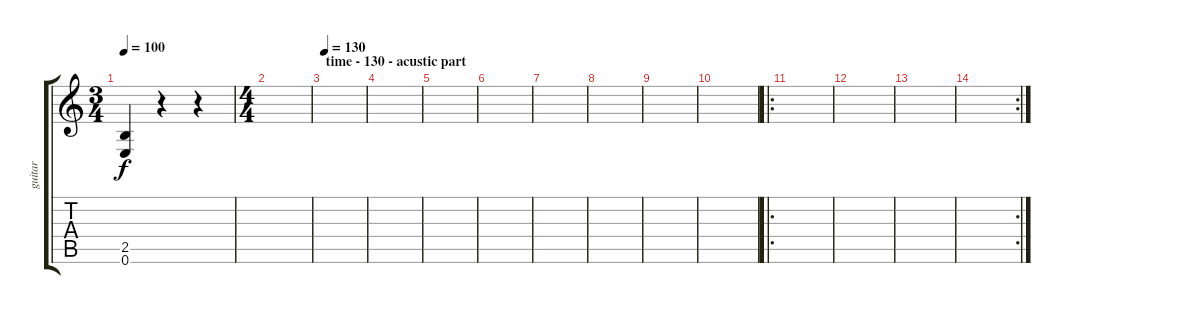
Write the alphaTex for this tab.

\track ("guitar" "guitar") {instrument distortionguitar}
\staff {score tabs}
\tuning (E4 B3 G3 D3 A2 E2) {hide}
\ts (3 4)
\tempo 100
\clef g2
\ks c
(2.5 0.6).4{dy f} r.4 r.4 |
\ts (4 4)
|
\section ("" "time - 130 - acustic part")
\tempo 130
|
|
|
|
|
|
|
|
\ro
|
|
|
\rc 2
